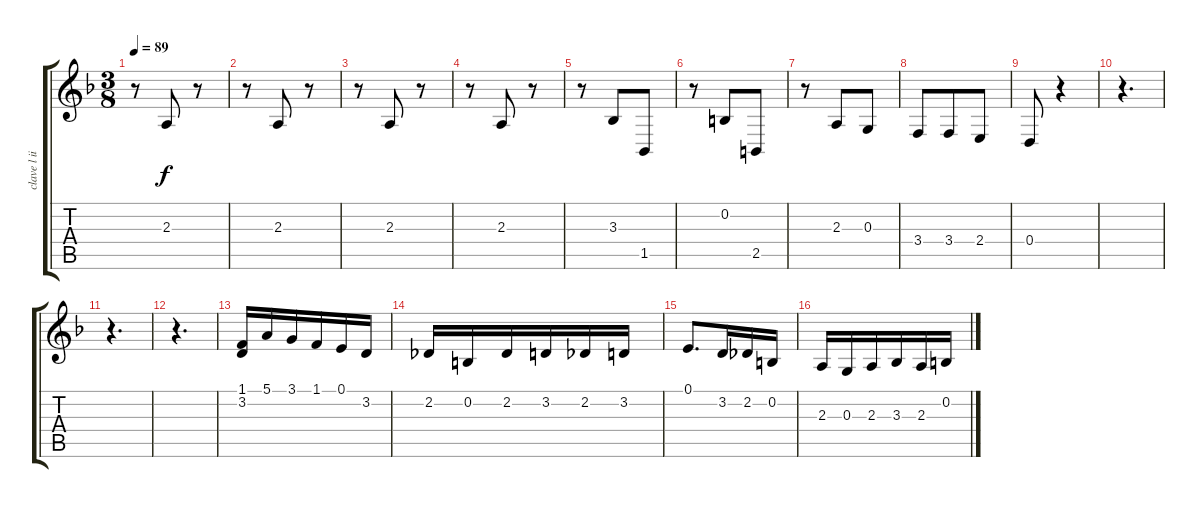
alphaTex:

\track ("clave l ii" "clave l ii") {instrument harpsichord}
\staff {score tabs}
\tuning (E4 B3 G3 D3 A2 E2) {hide}
\ts (3 8)
\tempo 89
\clef g2
\ks dminor
r.8{dy f} 2.3.8 r.8 |
r.8 2.3.8 r.8 |
r.8 2.3.8 r.8 |
r.8 2.3.8 r.8 |
r.8 3.3.8 1.5.8 |
r.8 0.2.8 2.5.8 |
r.8 2.3.8 0.3.8 |
3.4.8 3.4.8 2.4.8 |
0.4.8 r.4 |
r.4{d} |
r.4{d} |
r.4{d} |
(1.1 3.2).16 5.1.16 3.1.16 1.1.16 0.1.16 3.2.16 |
2.2.16 0.2.16 2.2.16 3.2.16 2.2.16 3.2.16 |
0.1.8{d} 3.2.16 2.2.16 0.2.16 |
2.3.16 0.3.16 2.3.16 3.3.16 2.3.16 0.2.16
